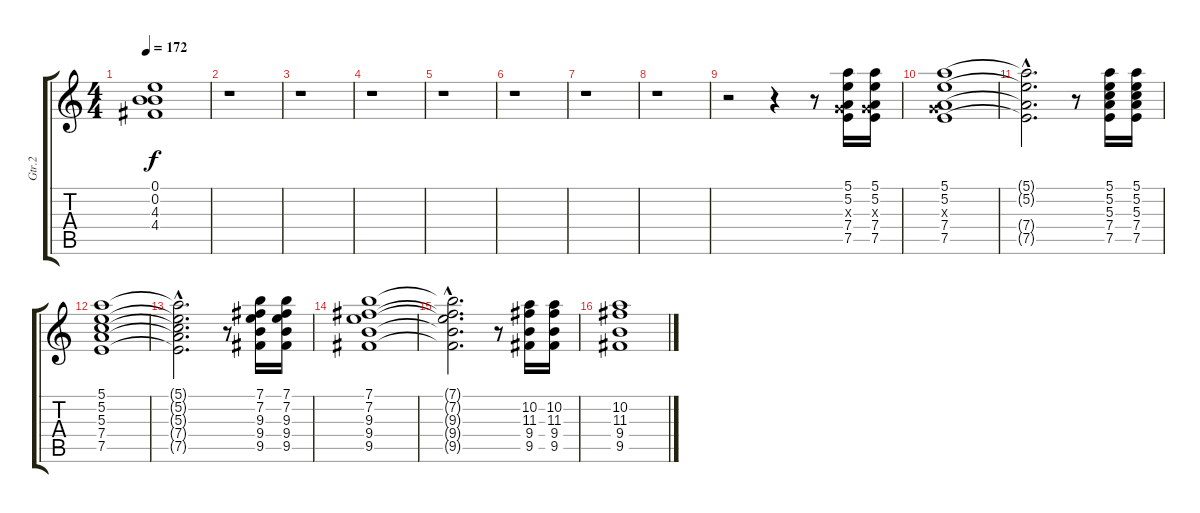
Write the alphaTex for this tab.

\track ("Gtr.2" "Gtr.2") {instrument overdrivenguitar}
\staff {score tabs}
\tuning (E4 B3 G3 D3 A2 E2) {hide}
\ts (4 4)
\tempo 172
\clef g2
\ks c
(0.1{t} 0.2{t} 4.3{t} 4.4{t}).1{dy f} |
r.1 |
r.1 |
r.1 |
r.1 |
r.1 |
r.1 |
r.1 |
r.2 r.4 r.8 (5.1 5.2 0.3{x} 7.4 7.5).16 (5.1 5.2 0.3{x} 7.4 7.5).16 |
(5.1 5.2 0.3{x} 7.4 7.5).1 |
(5.1{hac t} 5.2{hac t} 7.4{hac t} 7.5{hac t}).2{d} r.8 (5.1 5.2 5.3 7.4 7.5).16 (5.1 5.2 5.3 7.4 7.5).16 |
(5.1 5.2 5.3 7.4 7.5).1 |
(5.1{hac t} 5.2{hac t} 5.3{hac t} 7.4{hac t} 7.5{hac t}).2{d} r.8 (7.1 7.2 9.3 9.4 9.5).16 (7.1 7.2 9.3 9.4 9.5).16 |
(7.1 7.2 9.3 9.4 9.5).1 |
(7.1{hac t} 7.2{hac t} 9.3{hac t} 9.4{hac t} 9.5{hac t}).2{d} r.8 (10.2 11.3 9.4 9.5).16 (10.2 11.3 9.4 9.5).16 |
(10.2 11.3 9.4 9.5).1
